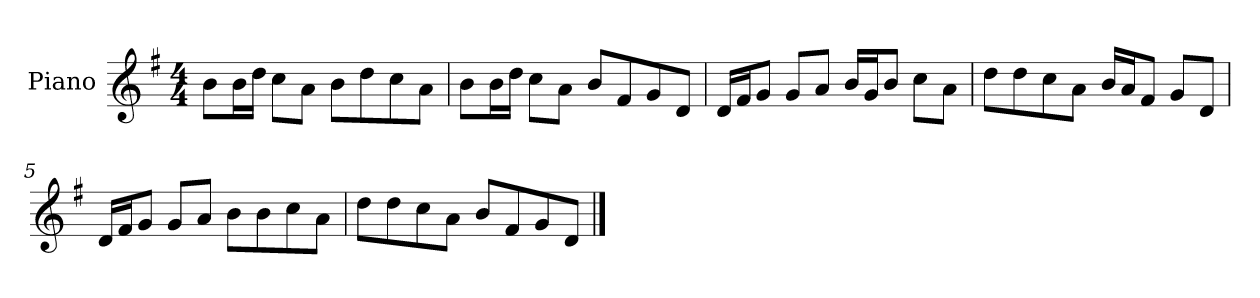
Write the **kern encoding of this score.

**kern
*part1
*staff1
*I"Piano
*I'P-no
*clefG2
*k[f#]
*M4/4
*MM90
=1
8b\L
16b\L
16dd\JJ
8cc\L
8a\J
8b\L
8dd\
8cc\
8a\J
=2
8b\L
16b\L
16dd\JJ
8cc\L
8a\J
8b/L
8f#/
8g/
8d/J
=3
16d/LL
16f#/J
8g/J
8g/L
8a/J
16b/LL
16g/J
8b/J
8cc\L
8a\J
=4
8dd\L
8dd\
8cc\
8a\J
16b/LL
16a/J
8f#/J
8g/L
8d/J
!!LO:LB:g=z
=5
16d/LL
16f#/J
8g/J
8g/L
8a/J
8b\L
8b\
8cc\
8a\J
=6
8dd\L
8dd\
8cc\
8a\J
8b/L
8f#/
8g/
8d/J
==
*-
